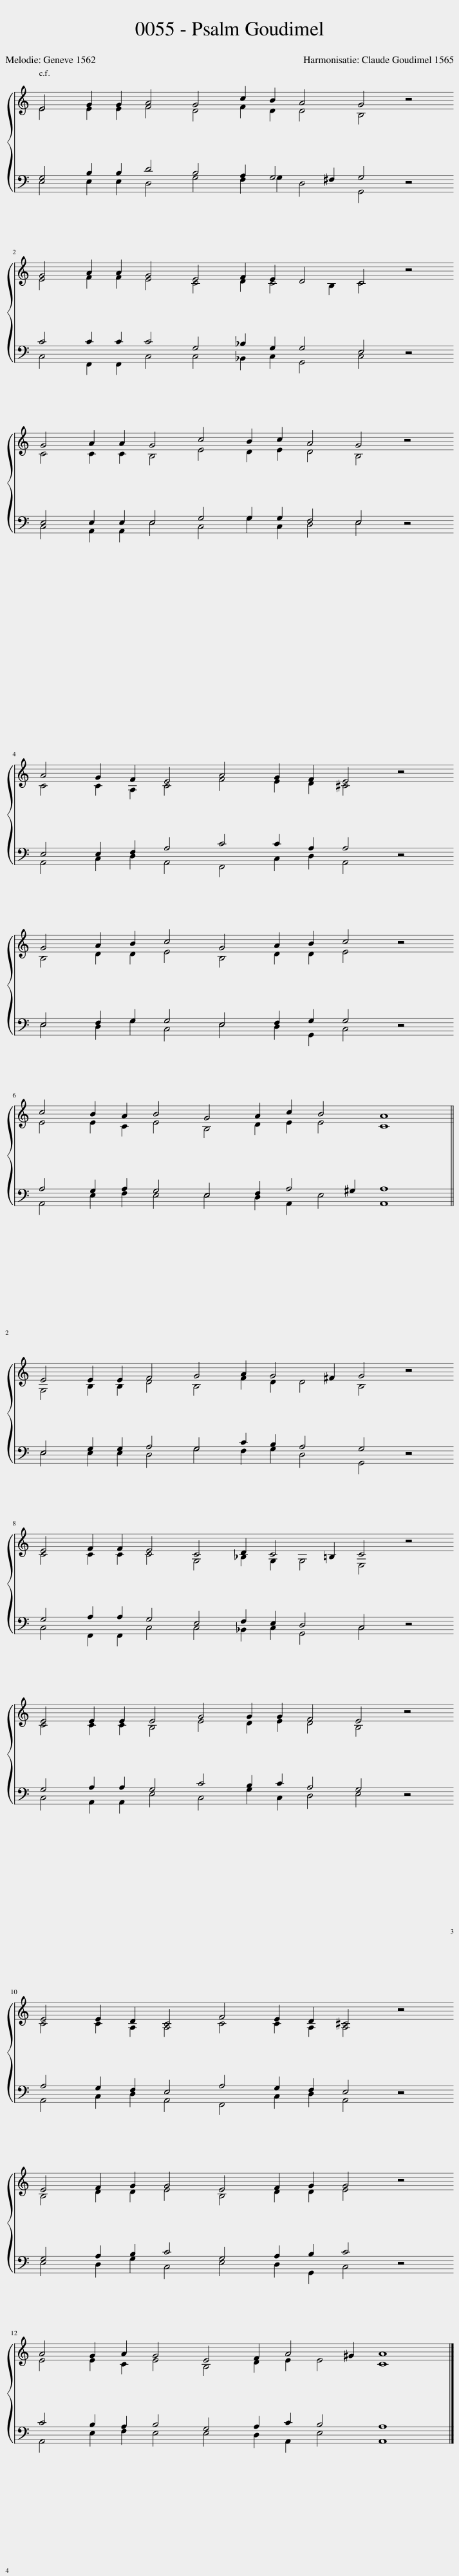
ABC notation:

X:1
%%score { ( 1 2 ) | ( 3 4 ) }
L:1/8
M:16/4
I:linebreak $
K:C
V:1 treble
V:2 treble
V:3 bass
V:4 bass
V:1
 E4 G2 G2 A4 G4 c2 B2 A4 G4 z4 |$ G4 A2 A2 G4 E4 F2 E2 D4 C4 z4 |$ G4 A2 A2 G4 c4 B2 c2 A4 G4 z4 |$ A4 G2 F2 E4 A4 G2 F2 E4 z4 |$ G4 A2 B2 c4 G4 A2 B2 c4 z4 |$ %5
 c4 B2 A2 B4 G4 A2 c2 B4 A8 ||$ E4 E2 E2 F4 G4 A2 G4 ^F2 G4 z4 |$ E4 F2 F2 E4 C4 D2 C4 =B,2 C4 z4 |$ E4 E2 E2 E4 G4 G2 G2 F4 E4 z4 |$ E4 E2 D2 C4 F4 E2 D2 ^C4 z4 |$ %10
 E4 F2 G2 G4 E4 F2 G2 G4 z4 |$ A4 G2 A2 G4 E4 F2 A4 ^G2 A8 |] %12
V:2
 E4 E2 E2 F4 D4 F2 D2 D4 B,4 x4 |$ E4 F2 F2 E4 C4 D2 C4 B,2 C4 x4 |$ C4 C2 C2 B,4 E4 D2 E2 D4 B,4 x4 |$ C4 C2 A,2 C4 F4 E2 D2 ^C4 x4 |$ B,4 D2 D2 E4 B,4 D2 D2 E4 x4 |$ %5
 E4 E2 C2 E4 B,4 D2 E2 E4 C8 ||$ G,4 B,2 B,2 D4 B,4 F2 D2 D4 B,4 x4 |$ C4 C2 C2 C4 G,4 _B,2 G,2 G,4 E,4 x4 |$ C4 C2 C2 B,4 E4 D2 E2 D4 B,4 x4 |$ C4 C2 A,2 A,4 C4 C2 A,2 A,4 x4 |$ %10
 B,4 D2 D2 E4 B,4 D2 D2 E4 x4 |$ E4 E2 C2 E4 B,4 D2 E2 E4 C8 |] %12
V:3
 G,4 B,2 B,2 D4 B,4 A,2 G,4 ^F,2 G,4 z4 |$ C4 C2 C2 C4 G,4 _B,2 G,2 G,4 E,4 z4 |$ E,4 E,2 E,2 E,4 G,4 G,2 G,2 F,4 E,4 z4 |$ E,4 E,2 F,2 A,4 C4 C2 A,2 A,4 z4 |$ E,4 F,2 G,2 G,4 E,4 F,2 G,2 G,4 z4 |$ %5
 A,4 G,2 A,2 G,4 E,4 F,2 A,4 ^G,2 A,8 ||$ E,4 G,2 G,2 A,4 G,4 C2 B,2 A,4 G,4 z4 |$ G,4 A,2 A,2 G,4 E,4 F,2 E,2 D,4 C,4 z4 |$ G,4 A,2 A,2 G,4 C4 B,2 C2 A,4 G,4 z4 |$ A,4 G,2 F,2 E,4 A,4 G,2 F,2 E,4 z4 |$ %10
 G,4 A,2 B,2 C4 G,4 A,2 B,2 C4 z4 |$ C4 B,2 A,2 B,4 G,4 A,2 C2 B,4 A,8 |] %12
V:4
 E,4 E,2 E,2 D,4 G,4 F,2 G,2 D,4 G,,4 x4 |$ C,4 F,,2 F,,2 C,4 C,4 _B,,2 C,2 G,,4 C,4 x4 |$ C,4 A,,2 A,,2 E,4 C,4 G,2 C,2 D,4 E,4 x4 |$ A,,4 C,2 D,2 A,,4 F,,4 C,2 D,2 A,,4 x4 |$ E,4 D,2 G,2 C,4 E,4 D,2 G,,2 C,4 x4 |$ %5
 A,,4 E,2 F,2 E,4 E,4 D,2 A,,2 E,4 A,,8 ||$ E,4 E,2 E,2 D,4 G,4 F,2 G,2 D,4 G,,4 x4 |$ C,4 F,,2 F,,2 C,4 C,4 _B,,2 C,2 G,,4 C,4 x4 |$ C,4 A,,2 A,,2 E,4 C,4 G,2 C,2 D,4 E,4 x4 |$ A,,4 C,2 D,2 A,,4 F,,4 C,2 D,2 A,,4 x4 |$ %10
 E,4 D,2 G,2 C,4 E,4 D,2 G,,2 C,4 x4 |$ A,,4 E,2 F,2 E,4 E,4 D,2 A,,2 E,4 A,,8 |] %12
